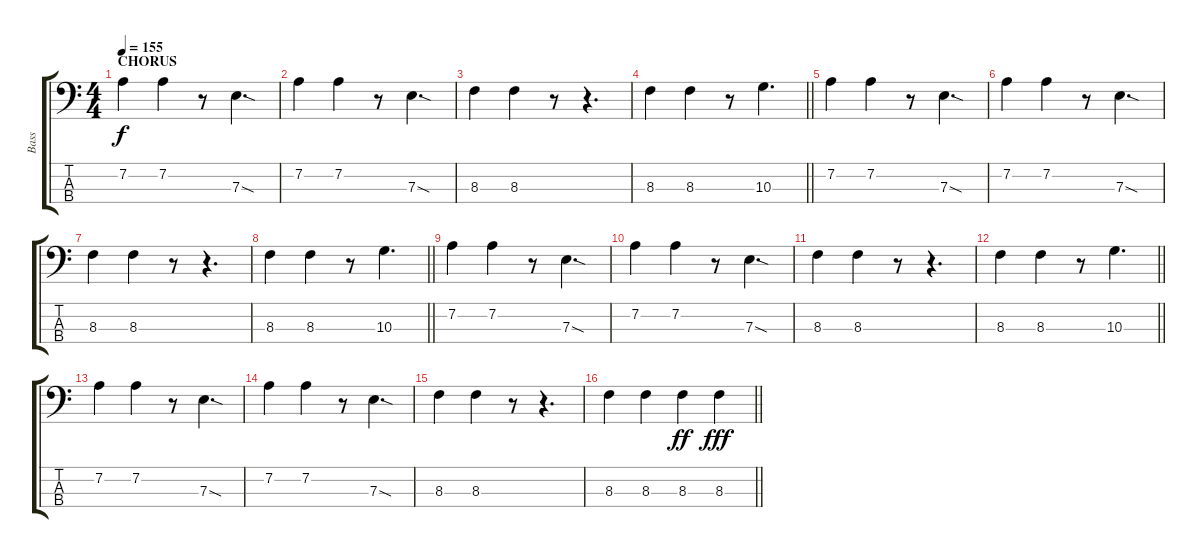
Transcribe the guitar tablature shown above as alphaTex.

\track ("Bass" "Bass") {instrument electricbassfinger}
\staff {score tabs}
\tuning (G2 D2 A1 E1) {hide}
\ts (4 4)
\section ("" "CHORUS")
\tempo 155
\clef f4
\ks c
7.2.4{dy f} 7.2.4 r.8 7.3{sod}.4{d} |
7.2.4 7.2.4 r.8 7.3{sod}.4{d} |
8.3.4 8.3.4 r.8 r.4{d} |
\barLineRight lightlight
8.3.4 8.3.4 r.8 10.3.4{d} |
7.2.4 7.2.4 r.8 7.3{sod}.4{d} |
7.2.4 7.2.4 r.8 7.3{sod}.4{d} |
8.3.4 8.3.4 r.8 r.4{d} |
\barLineRight lightlight
8.3.4 8.3.4 r.8 10.3.4{d} |
7.2.4 7.2.4 r.8 7.3{sod}.4{d} |
7.2.4 7.2.4 r.8 7.3{sod}.4{d} |
8.3.4 8.3.4 r.8 r.4{d} |
\barLineRight lightlight
8.3.4 8.3.4 r.8 10.3.4{d} |
7.2.4 7.2.4 r.8 7.3{sod}.4{d} |
7.2.4 7.2.4 r.8 7.3{sod}.4{d} |
8.3.4 8.3.4 r.8 r.4{d} |
\barLineRight lightlight
8.3.4 8.3.4 8.3.4{dy ff} 8.3.4{dy fff}
